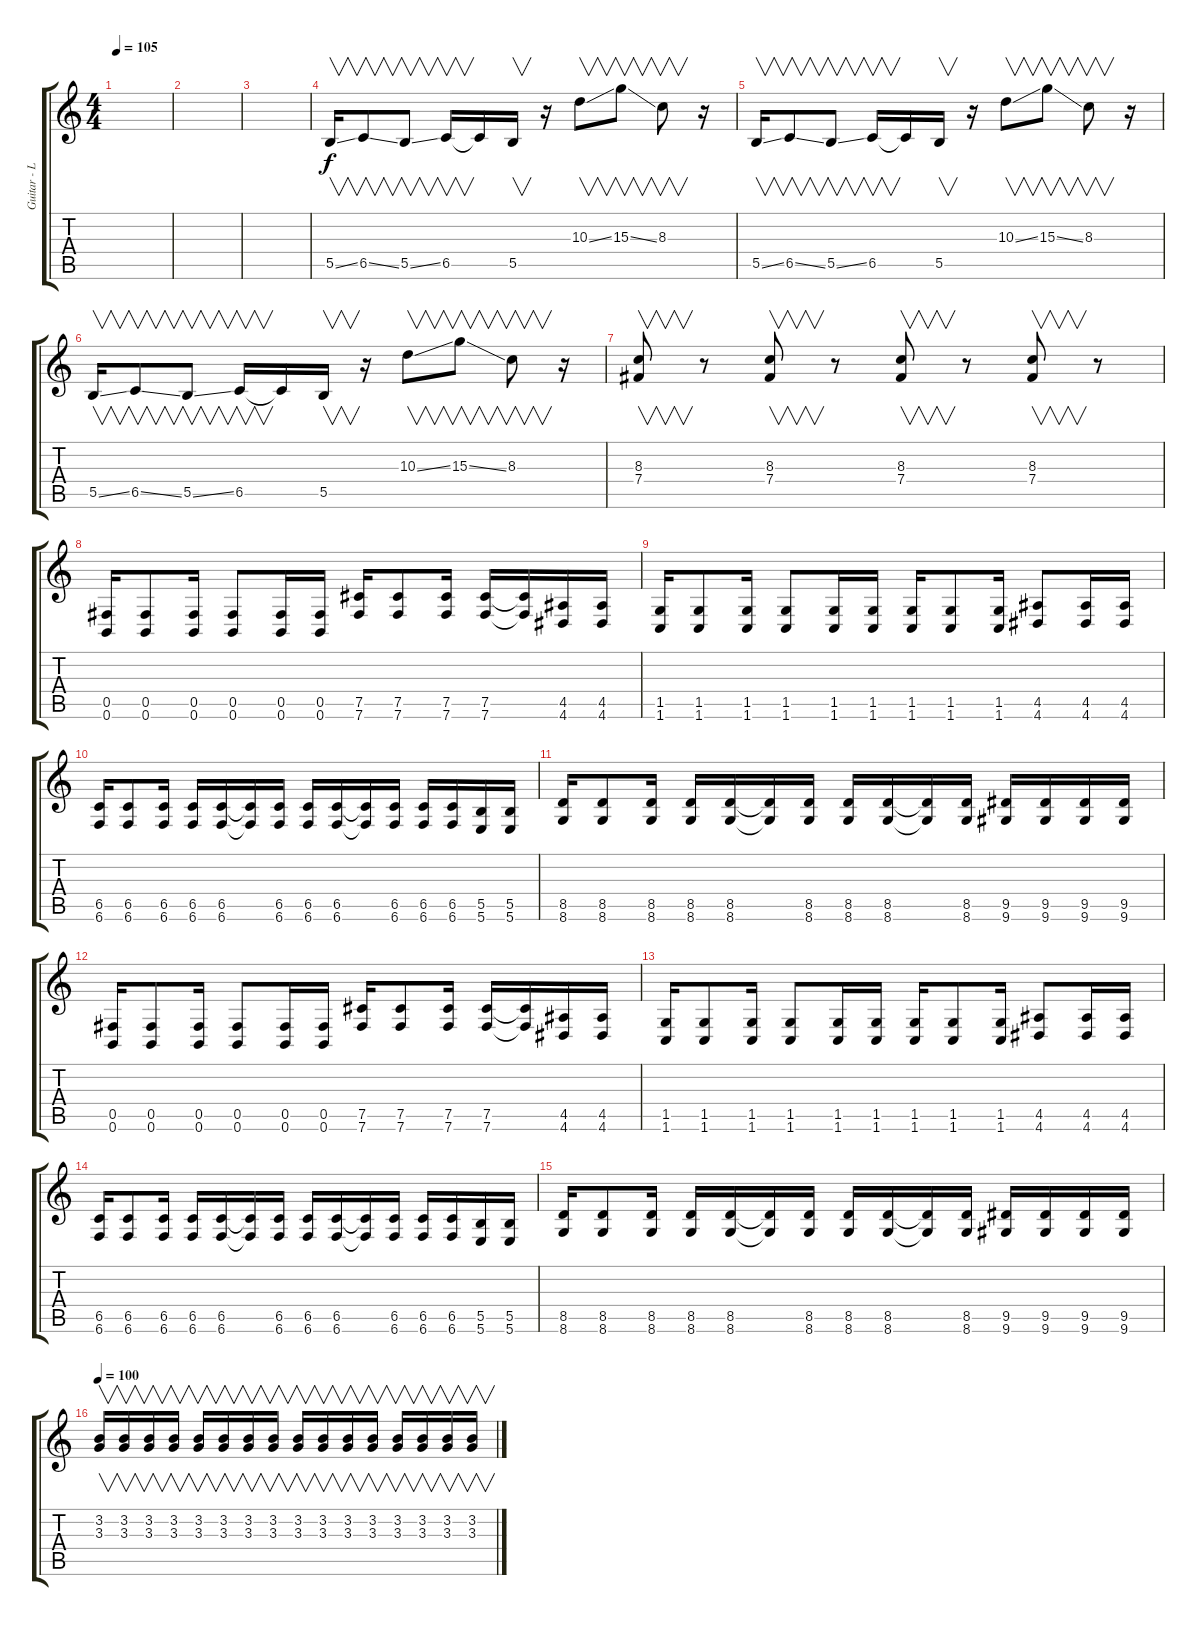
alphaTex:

\track ("Guitar - Lead" "Guitar - L") {instrument distortionguitar}
\staff {score tabs}
\tuning (Db4 Ab3 E3 B2 Gb2 B1) {hide}
\ts (4 4)
\tempo 105
\clef g2
\ks c
|
|
|
5.5{ss}.16{v balance 8 instrument guitarharmonics} 6.5{ss}.8{v} 5.5{ss}.8{v} 6.5.16{v} 6.5{t}.16 5.5.16{v} r.16 10.3{ss}.8{v} 15.3{ss}.8{v} 8.3.8{v} r.16 |
5.5{ss}.16{v balance 8} 6.5{ss}.8{v} 5.5{ss}.8{v} 6.5.16{v} 6.5{t}.16 5.5.16{v} r.16 10.3{ss}.8{v} 15.3{ss}.8{v} 8.3.8{v} r.16 |
5.5{ss}.16{v balance 8} 6.5{ss}.8{v} 5.5{ss}.8{v} 6.5.16{v} 6.5{t}.16 5.5.16{v} r.16 10.3{ss}.8{v} 15.3{ss}.8{v} 8.3.8{v} r.16 |
(8.3 7.4).8{v} r.8 (8.3 7.4).8{v} r.8 (8.3 7.4).8{v} r.8 (8.3 7.4).8{v} r.8 |
(0.5 0.6).16{volume 14 balance 3 instrument distortionguitar} (0.5 0.6).8 (0.5 0.6).16 (0.5 0.6).8 (0.5 0.6).16 (0.5 0.6).16 (7.5 7.6).16 (7.5 7.6).8 (7.5 7.6).16 (7.5 7.6).16 (7.5{t} 7.6{t}).16 (4.5 4.6).16 (4.5 4.6).16 |
(1.5 1.6).16 (1.5 1.6).8 (1.5 1.6).16 (1.5 1.6).8 (1.5 1.6).16 (1.5 1.6).16 (1.5 1.6).16 (1.5 1.6).8 (1.5 1.6).16 (4.5 4.6).8 (4.5 4.6).16 (4.5 4.6).16 |
(6.5 6.6).16{instrument distortionguitar} (6.5 6.6).8 (6.5 6.6).16 (6.5 6.6).16 (6.5 6.6).16 (6.5{t} 6.6{t}).16 (6.5 6.6).16 (6.5 6.6).16 (6.5 6.6).16 (6.5{t} 6.6{t}).16 (6.5 6.6).16 (6.5 6.6).16 (6.5 6.6).16 (5.5 5.6).16 (5.5 5.6).16 |
(8.5 8.6).16{instrument distortionguitar} (8.5 8.6).8 (8.5 8.6).16 (8.5 8.6).16 (8.5 8.6).16 (8.5{t} 8.6{t}).16 (8.5 8.6).16 (8.5 8.6).16 (8.5 8.6).16 (8.5{t} 8.6{t}).16 (8.5 8.6).16 (9.5 9.6).16 (9.5 9.6).16 (9.5 9.6).16 (9.5 9.6).16 |
(0.5 0.6).16{volume 14 balance 3} (0.5 0.6).8 (0.5 0.6).16 (0.5 0.6).8 (0.5 0.6).16 (0.5 0.6).16 (7.5 7.6).16 (7.5 7.6).8 (7.5 7.6).16 (7.5 7.6).16 (7.5{t} 7.6{t}).16 (4.5 4.6).16 (4.5 4.6).16 |
(1.5 1.6).16 (1.5 1.6).8 (1.5 1.6).16 (1.5 1.6).8 (1.5 1.6).16 (1.5 1.6).16 (1.5 1.6).16 (1.5 1.6).8 (1.5 1.6).16 (4.5 4.6).8 (4.5 4.6).16 (4.5 4.6).16 |
(6.5 6.6).16{instrument distortionguitar} (6.5 6.6).8 (6.5 6.6).16 (6.5 6.6).16 (6.5 6.6).16 (6.5{t} 6.6{t}).16 (6.5 6.6).16 (6.5 6.6).16 (6.5 6.6).16 (6.5{t} 6.6{t}).16 (6.5 6.6).16 (6.5 6.6).16 (6.5 6.6).16 (5.5 5.6).16 (5.5 5.6).16 |
(8.5 8.6).16{instrument distortionguitar} (8.5 8.6).8 (8.5 8.6).16 (8.5 8.6).16 (8.5 8.6).16 (8.5{t} 8.6{t}).16 (8.5 8.6).16 (8.5 8.6).16 (8.5 8.6).16 (8.5{t} 8.6{t}).16 (8.5 8.6).16 (9.5 9.6).16 (9.5 9.6).16 (9.5 9.6).16 (9.5 9.6).16 |
\tempo 100
(3.2 3.3).16{v volume 14 balance 8 instrument guitarharmonics} (3.2 3.3).16{v} (3.2 3.3).16{v} (3.2 3.3).16{v} (3.2 3.3).16{v} (3.2 3.3).16{v} (3.2 3.3).16{v} (3.2 3.3).16{v} (3.2 3.3).16{v} (3.2 3.3).16{v} (3.2 3.3).16{v} (3.2 3.3).16{v} (3.2 3.3).16{v} (3.2 3.3).16{v} (3.2 3.3).16{v} (3.2 3.3).16{v}
